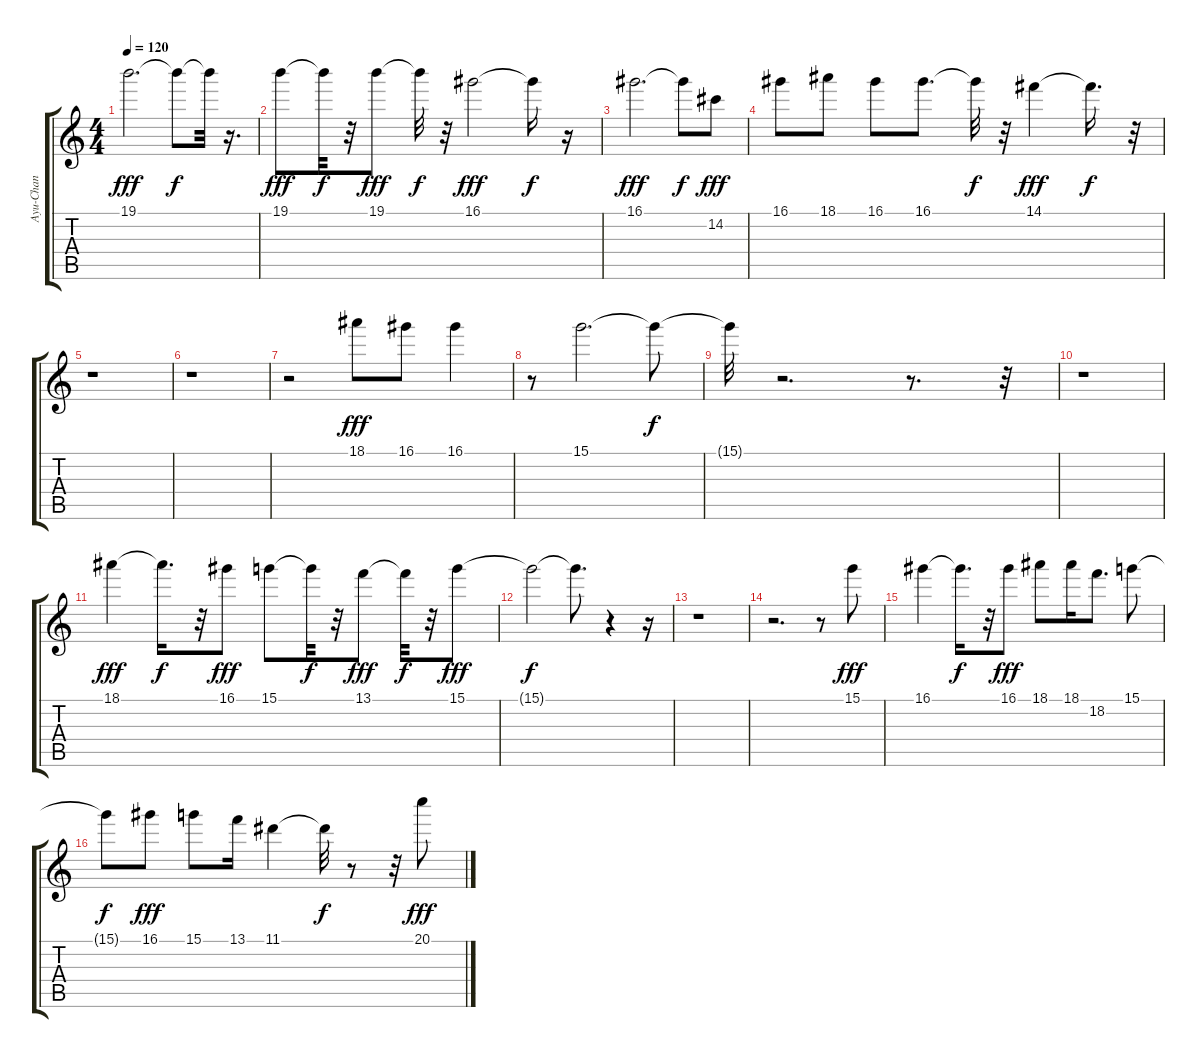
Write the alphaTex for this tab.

\track ("Ayu-Chan" "Ayu-Chan") {instrument acousticguitarsteel}
\staff {score tabs}
\tuning (E4 B3 G3 D3 A2 E2) {hide}
\ts (4 4)
\tempo 120
\clef g2
\ks c
19.1.2{d dy fff} 19.1{t}.8{dy f} 19.1{t}.32 r.16{d} |
19.1.8{dy fff} 19.1{t}.32{dy f} r.32 19.1.8{dy fff} 19.1{t}.32{dy f} r.32 16.1.2{dy fff} 16.1{t}.16{dy f} r.16 |
16.1.2{d dy fff} 16.1{t}.8{dy f} 14.2.8{dy fff} |
16.1.8 18.1.8 16.1.8 16.1.8{d} 16.1{t}.32{dy f} r.32 14.1.4{dy fff} 14.1{t}.16{d dy f} r.32 |
r.1 |
r.1 |
r.2 18.1.8{dy fff} 16.1.8 16.1.4 |
r.8 15.1.2{d} 15.1{t}.8{dy f} |
15.1{t}.32 r.2{d} r.8{d} r.32 |
r.1 |
18.1.4{dy fff} 18.1{t}.16{d dy f} r.32 16.1.8{dy fff} 15.1.8 15.1{t}.32{dy f} r.32 13.1.8{dy fff} 13.1{t}.32{dy f} r.32 15.1.8{dy fff} |
15.1{t}.2{dy f} 15.1{t}.8{d} r.4 r.16 |
r.1 |
r.2{d} r.8 15.1.8{dy fff} |
16.1.4 16.1{t}.16{d dy f} r.32 16.1.8{dy fff} 18.1.8 18.1.16 18.2.8{d} 15.1.8 |
15.1{t}.8{dy f} 16.1.8{dy fff} 15.1.8 13.1.16 11.1.4 11.1{t}.32{dy f} r.8 r.32 20.1.8{dy fff}
